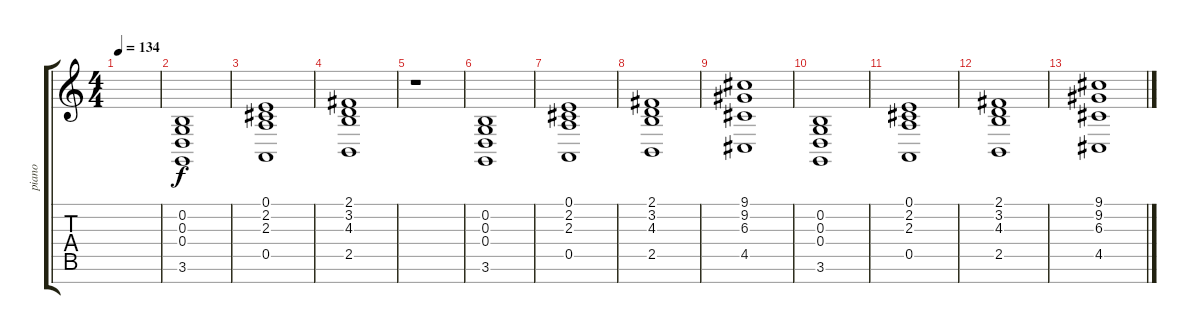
\track ("piano" "piano") {instrument electricgrandpiano}
\staff {score tabs}
\tuning (E4 B3 G3 D3 A2 E2 B1) {hide}
\ts (4 4)
\tempo 134
\clef g2
\ks c
|
(0.2 0.3 0.4 3.6).1 |
(0.1 2.2 2.3 0.5).1 |
(2.1 3.2 4.3 2.5).1 |
r.1 |
(0.2 0.3 0.4 3.6).1 |
(0.1 2.2 2.3 0.5).1 |
(2.1 3.2 4.3 2.5).1 |
(9.1 9.2 6.3 4.5).1 |
(0.2 0.3 0.4 3.6).1 |
(0.1 2.2 2.3 0.5).1 |
(2.1 3.2 4.3 2.5).1 |
(9.1 9.2 6.3 4.5).1
